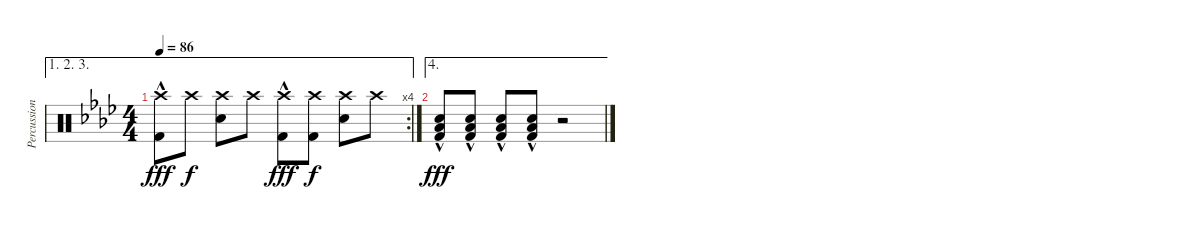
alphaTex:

\track ("Percussions" "Percussion") {instrument percussion}
\staff {score}
\articulation defaults
\ae (1 2 3)
\rc 4
\ts (4 4)
\tempo 86
\clef neutral
\ks ab
("Crash high (hit)"{hac} "Kick (hit) 2").8{dy fff} "Crash high (hit)".8{dy f} ("Crash high (hit)" "Snare (hit) 2").8 "Crash high (hit)".8 ("Crash high (hit)"{hac} "Kick (hit) 2").8{dy fff} ("Crash high (hit)" "Kick (hit) 2").8{dy f} ("Crash high (hit)" "Snare (hit) 2").8 "Crash high (hit)".8 |
\ae 4
("Snare (hit) 2"{hac} "Low Floor Tom (hit)"{hac} "Kick (hit) 2"{hac}).8{dy fff} ("Snare (hit) 2"{hac} "Low Floor Tom (hit)"{hac} "Kick (hit) 2"{hac}).8 ("Snare (hit) 2"{hac} "Low Floor Tom (hit)"{hac} "Kick (hit) 2"{hac}).8 ("Snare (hit) 2"{hac} "Low Floor Tom (hit)"{hac} "Kick (hit) 2"{hac}).8 r.2
